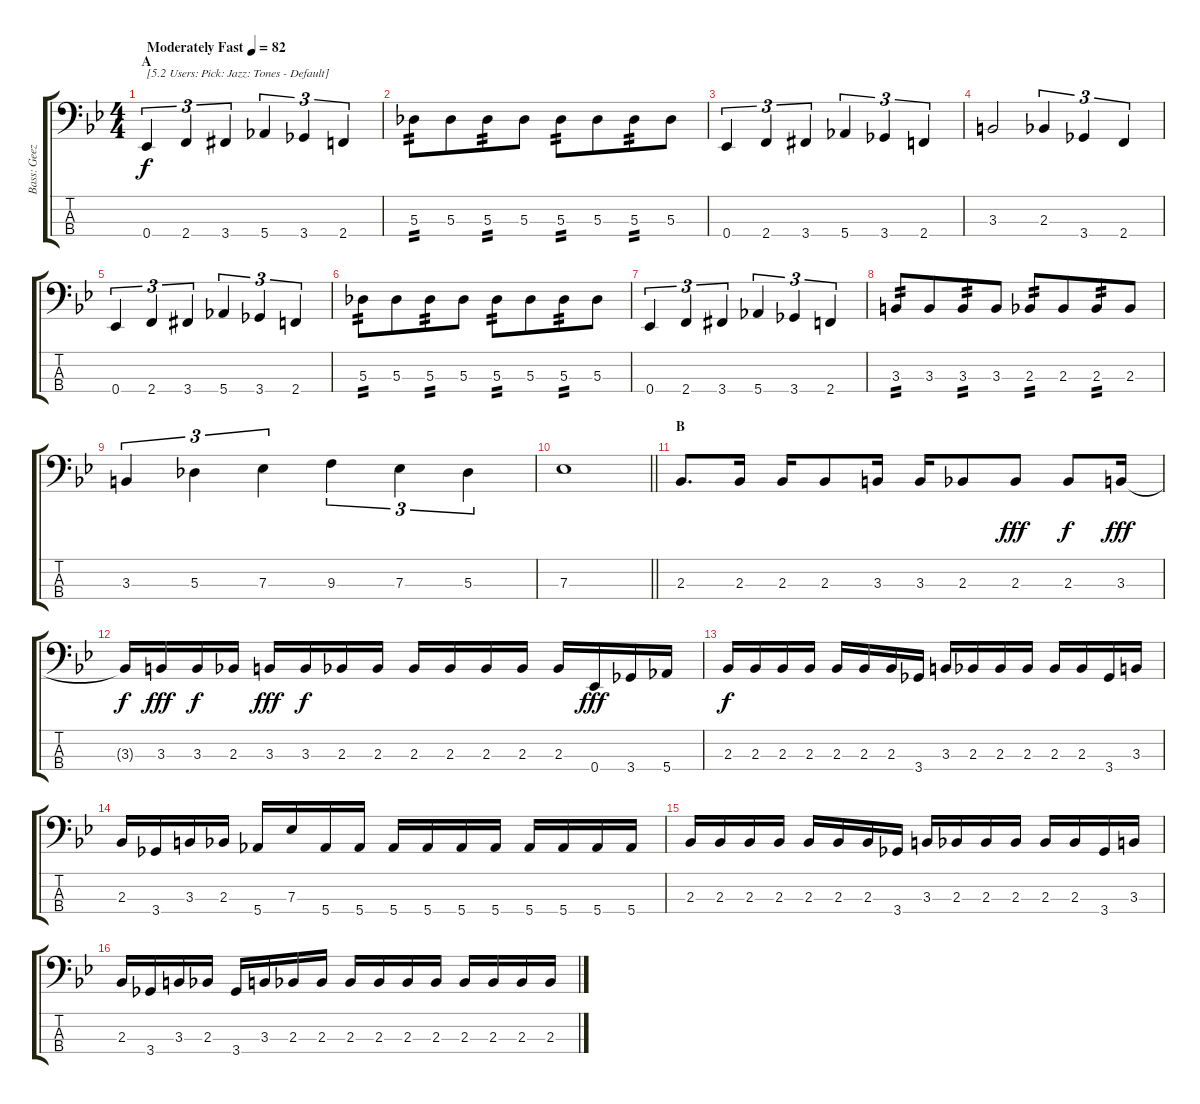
\track ("Bass: Geezer" "Bass: Geez") {instrument electricbassfinger}
\staff {score tabs}
\tuning (Gb2 Db2 Ab1 Eb1) {hide}
\ts (4 4)
\section ("" "A")
\tempo (82 "Moderately Fast")
\clef f4
\ks bb
0.4.4{tu (3 2) txt "[5.2 Users: Pick: Jazz: Tones - Default]" dy f instrument electricbassfinger} 2.4.4{tu (3 2)} 3.4{acc #}.4{tu (3 2)} 5.4.4{tu (3 2)} 3.4.4{tu (3 2)} 2.4.4{tu (3 2)} |
5.3.8{tp 2 beam merge} 5.3.8{beam merge} 5.3.8{tp 2} 5.3.8 5.3.8{tp 2 beam merge} 5.3.8{beam merge} 5.3.8{tp 2} 5.3.8 |
0.4.4{tu (3 2)} 2.4.4{tu (3 2)} 3.4{acc #}.4{tu (3 2)} 5.4.4{tu (3 2)} 3.4.4{tu (3 2)} 2.4.4{tu (3 2)} |
3.3.2 2.3.4{tu (3 2)} 3.4.4{tu (3 2)} 2.4.4{tu (3 2)} |
0.4.4{tu (3 2)} 2.4.4{tu (3 2)} 3.4{acc #}.4{tu (3 2)} 5.4.4{tu (3 2)} 3.4.4{tu (3 2)} 2.4.4{tu (3 2)} |
5.3.8{tp 2 beam merge} 5.3.8{beam merge} 5.3.8{tp 2} 5.3.8 5.3.8{tp 2 beam merge} 5.3.8{beam merge} 5.3.8{tp 2} 5.3.8 |
0.4.4{tu (3 2)} 2.4.4{tu (3 2)} 3.4{acc #}.4{tu (3 2)} 5.4.4{tu (3 2)} 3.4.4{tu (3 2)} 2.4.4{tu (3 2)} |
3.3.8{tp 2 beam merge} 3.3.8{beam merge} 3.3.8{tp 2} 3.3.8 2.3.8{tp 2 beam merge} 2.3.8{beam merge} 2.3.8{tp 2} 2.3.8 |
3.3.4{tu (3 2)} 5.3.4{tu (3 2)} 7.3.4{tu (3 2)} 9.3.4{tu (3 2)} 7.3.4{tu (3 2)} 5.3.4{tu (3 2)} |
\barLineRight lightlight
7.3.1 |
\section ("" "B")
2.3.8{d} 2.3.16 2.3.16 2.3.8 3.3.16 3.3.16 2.3.8 2.3.8{dy fff} 2.3.8{dy f} 3.3.16{dy fff} |
3.3{t}.16{dy f} 3.3.16{dy fff} 3.3.16{dy f} 2.3.16 3.3.16{dy fff} 3.3.16{dy f} 2.3.16 2.3.16 2.3.16 2.3.16 2.3.16 2.3.16 2.3.16 0.4.16{dy fff} 3.4.16 5.4.16 |
2.3.16{dy f} 2.3.16 2.3.16 2.3.16 2.3.16 2.3.16 2.3.16 3.4.16 3.3.16 2.3.16 2.3.16 2.3.16 2.3.16 2.3.16 3.4.16 3.3.16 |
2.3.16 3.4.16 3.3.16 2.3.16 5.4.16 7.3.16 5.4.16 5.4.16 5.4.16 5.4.16 5.4.16 5.4.16 5.4.16 5.4.16 5.4.16 5.4.16 |
2.3.16 2.3.16 2.3.16 2.3.16 2.3.16 2.3.16 2.3.16 3.4.16 3.3.16 2.3.16 2.3.16 2.3.16 2.3.16 2.3.16 3.4.16 3.3.16 |
2.3.16 3.4.16 3.3.16 2.3.16 3.4.16 3.3.16 2.3.16 2.3.16 2.3.16 2.3.16 2.3.16 2.3.16 2.3.16 2.3.16 2.3.16 2.3.16
